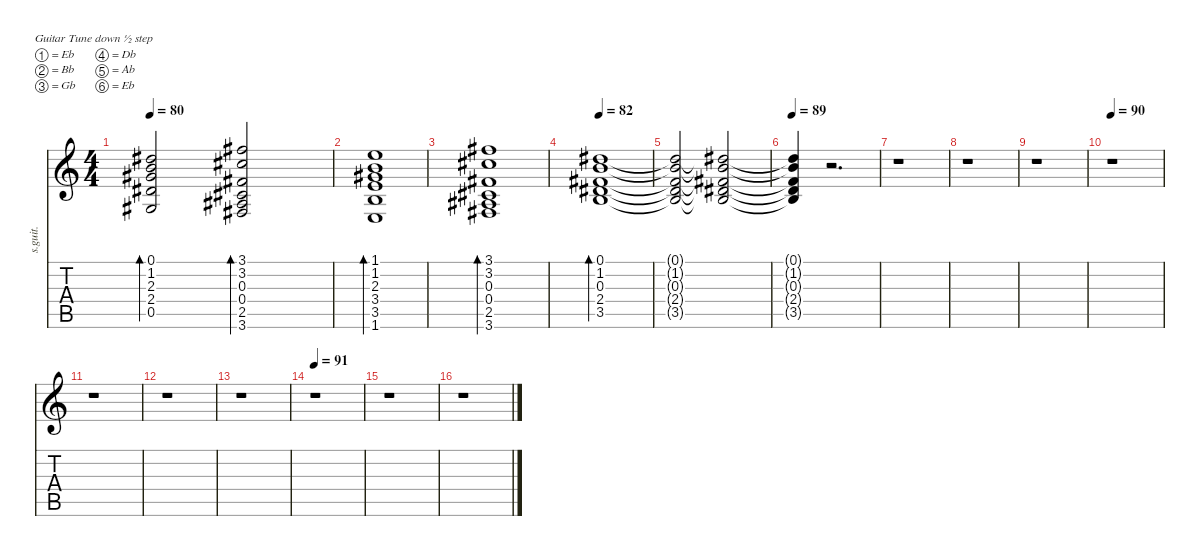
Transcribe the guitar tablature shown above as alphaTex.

\defaultSystemsLayout 4
\hideDynamics
\bracketExtendMode nobrackets
\track ("Izzy Stradlin (Rhythm I)" "s.guit.") {instrument electricguitarclean}
\staff {score tabs}
\tuning (Eb4 Bb3 Gb3 Db3 Ab2 Eb2)
\ts (4 4)
\tempo 80
\clef g2
\ks c
(0.1{acc #} 1.2 2.3{acc #} 2.4{acc #} 0.5{acc #}).2{bd 30 lyrics (0 "") lyrics (1 "") lyrics (2 "") lyrics (3 "") lyrics (4 "") dy mf} (3.1{acc #} 3.2{acc #} 0.3{acc #} 0.4{acc #} 2.5{acc #} 3.6{acc #}).2{bd 30 lyrics (0 "") lyrics (1 "") lyrics (2 "") lyrics (3 "") lyrics (4 "")} |
(1.1 1.2 2.3{acc #} 3.4 3.5 1.6).1{bd 30 lyrics (0 "") lyrics (1 "") lyrics (2 "") lyrics (3 "") lyrics (4 "")} |
(3.1{acc #} 3.2{acc #} 0.3{acc #} 0.4{acc #} 2.5{acc #} 3.6{acc #}).1{bd 30 lyrics (0 "") lyrics (1 "") lyrics (2 "") lyrics (3 "") lyrics (4 "")} |
\tempo 82
(0.1{acc #} 1.2 0.3{acc #} 2.4{acc #} 3.5).1{bd 30 lyrics (0 "") lyrics (1 "") lyrics (2 "") lyrics (3 "") lyrics (4 "")} |
(0.1{t acc #} 1.2{t} 0.3{t acc #} 2.4{t acc #} 3.5{t}).2{lyrics (0 "") lyrics (1 "") lyrics (2 "") lyrics (3 "") lyrics (4 "")} (0.1{t acc #} 1.2{t} 0.3{t acc #} 2.4{t acc #} 3.5{t}).2{lyrics (0 "") lyrics (1 "") lyrics (2 "") lyrics (3 "") lyrics (4 "")} |
\tempo 89
(0.1{t acc #} 1.2{t} 0.3{t acc #} 2.4{t acc #} 3.5{t}).4{lyrics (0 "") lyrics (1 "") lyrics (2 "") lyrics (3 "") lyrics (4 "")} r.2{d} |
r.1 |
r.1 |
r.1 |
\tempo 90
r.1 |
r.1 |
r.1 |
r.1 |
\tempo 91
r.1 |
r.1 |
r.1
